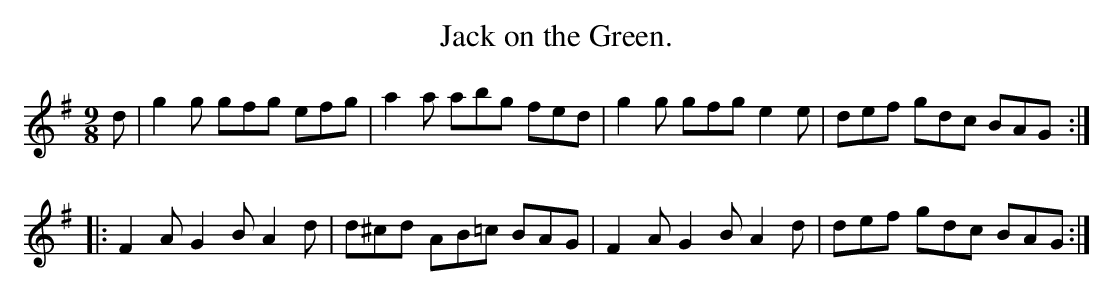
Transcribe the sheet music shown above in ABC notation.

X:1
T: Jack on the Green.
M: 9/8
K: G
d|g2 g gfg efg|a2 a abg fed|g2 g gfg e2 e|def gdc BAG:|
|:F2 A G2 B A2 d|d^cd AB=c BAG|F2 A G2 B A2 d|def gdc BAG:|
